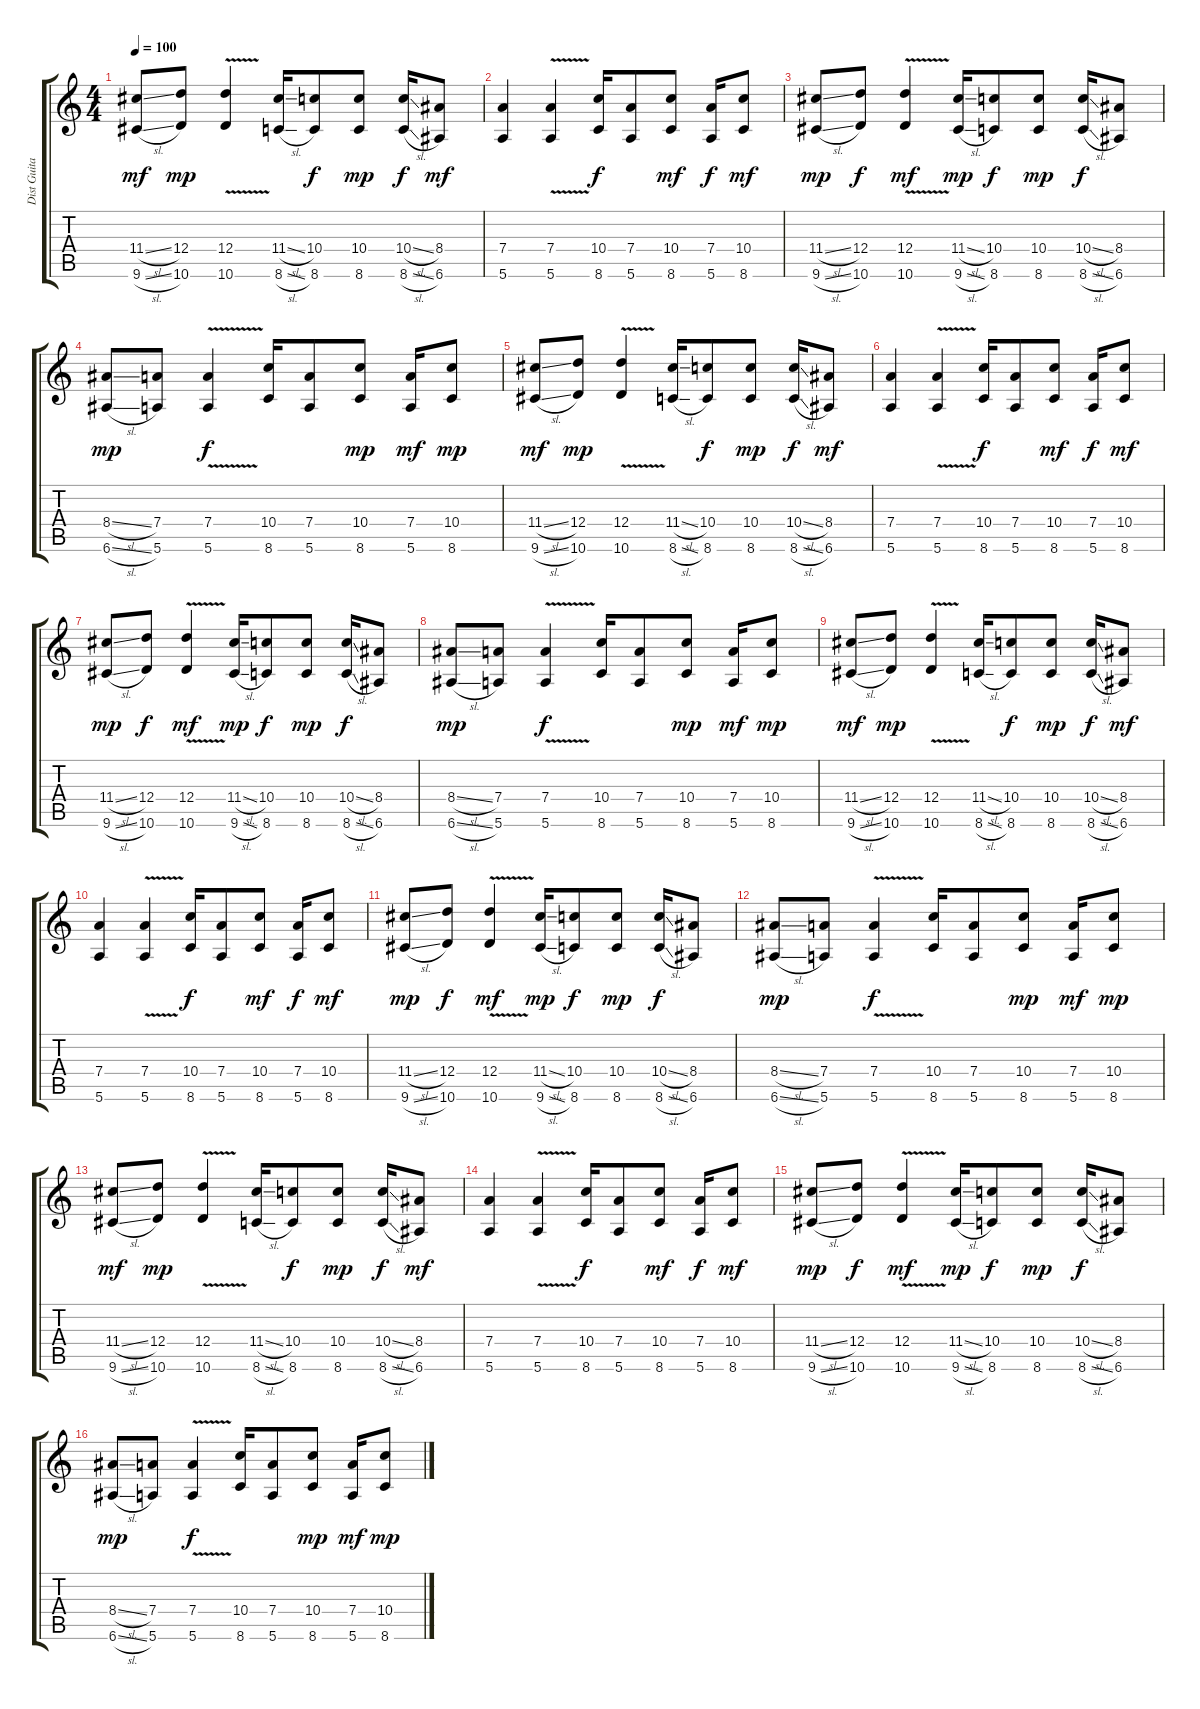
\track ("Dist Guitar" "Dist Guita") {instrument distortionguitar}
\staff {score tabs}
\tuning (E4 B3 G3 D3 A2 E2) {hide}
\ts (4 4)
\tempo 100
\clef g2
\ks c
(11.4{sl} 9.6{sl}).8{dy mf} (12.4 10.6).8{dy mp} (12.4{v} 10.6).4 (11.4{sl} 8.6{sl}).16 (10.4 8.6).8{dy f} (10.4 8.6).8{dy mp} (10.4{sl} 8.6{sl}).16{dy f} (8.4 6.6).8{dy mf} |
(7.4 5.6).4 (7.4{v} 5.6).4 (10.4 8.6).16{dy f} (7.4 5.6).8 (10.4 8.6).8{dy mf} (7.4 5.6).16{dy f} (10.4 8.6).8{dy mf} |
(11.4{sl} 9.6{sl}).8{dy mp} (12.4 10.6).8{dy f} (12.4{v} 10.6).4{dy mf} (11.4{sl} 9.6{sl}).16{dy mp} (10.4 8.6).8{dy f} (10.4 8.6).8{dy mp} (10.4{sl} 8.6{sl}).16{dy f} (8.4 6.6).8 |
(8.4{sl} 6.6{sl}).8{dy mp} (7.4 5.6).8 (7.4{v} 5.6).4{dy f} (10.4 8.6).16 (7.4 5.6).8 (10.4 8.6).8{dy mp} (7.4 5.6).16{dy mf} (10.4 8.6).8{dy mp} |
(11.4{sl} 9.6{sl}).8{dy mf} (12.4 10.6).8{dy mp} (12.4{v} 10.6).4 (11.4{sl} 8.6{sl}).16 (10.4 8.6).8{dy f} (10.4 8.6).8{dy mp} (10.4{sl} 8.6{sl}).16{dy f} (8.4 6.6).8{dy mf} |
(7.4 5.6).4 (7.4{v} 5.6).4 (10.4 8.6).16{dy f} (7.4 5.6).8 (10.4 8.6).8{dy mf} (7.4 5.6).16{dy f} (10.4 8.6).8{dy mf} |
(11.4{sl} 9.6{sl}).8{dy mp} (12.4 10.6).8{dy f} (12.4{v} 10.6).4{dy mf} (11.4{sl} 9.6{sl}).16{dy mp} (10.4 8.6).8{dy f} (10.4 8.6).8{dy mp} (10.4{sl} 8.6{sl}).16{dy f} (8.4 6.6).8 |
(8.4{sl} 6.6{sl}).8{dy mp} (7.4 5.6).8 (7.4{v} 5.6).4{dy f} (10.4 8.6).16 (7.4 5.6).8 (10.4 8.6).8{dy mp} (7.4 5.6).16{dy mf} (10.4 8.6).8{dy mp} |
(11.4{sl} 9.6{sl}).8{dy mf} (12.4 10.6).8{dy mp} (12.4{v} 10.6).4 (11.4{sl} 8.6{sl}).16 (10.4 8.6).8{dy f} (10.4 8.6).8{dy mp} (10.4{sl} 8.6{sl}).16{dy f} (8.4 6.6).8{dy mf} |
(7.4 5.6).4 (7.4{v} 5.6).4 (10.4 8.6).16{dy f} (7.4 5.6).8 (10.4 8.6).8{dy mf} (7.4 5.6).16{dy f} (10.4 8.6).8{dy mf} |
(11.4{sl} 9.6{sl}).8{dy mp} (12.4 10.6).8{dy f} (12.4{v} 10.6).4{dy mf} (11.4{sl} 9.6{sl}).16{dy mp} (10.4 8.6).8{dy f} (10.4 8.6).8{dy mp} (10.4{sl} 8.6{sl}).16{dy f} (8.4 6.6).8 |
(8.4{sl} 6.6{sl}).8{dy mp} (7.4 5.6).8 (7.4{v} 5.6).4{dy f} (10.4 8.6).16 (7.4 5.6).8 (10.4 8.6).8{dy mp} (7.4 5.6).16{dy mf} (10.4 8.6).8{dy mp} |
(11.4{sl} 9.6{sl}).8{dy mf} (12.4 10.6).8{dy mp} (12.4{v} 10.6).4 (11.4{sl} 8.6{sl}).16 (10.4 8.6).8{dy f} (10.4 8.6).8{dy mp} (10.4{sl} 8.6{sl}).16{dy f} (8.4 6.6).8{dy mf} |
(7.4 5.6).4 (7.4{v} 5.6).4 (10.4 8.6).16{dy f} (7.4 5.6).8 (10.4 8.6).8{dy mf} (7.4 5.6).16{dy f} (10.4 8.6).8{dy mf} |
(11.4{sl} 9.6{sl}).8{dy mp} (12.4 10.6).8{dy f} (12.4{v} 10.6).4{dy mf} (11.4{sl} 9.6{sl}).16{dy mp} (10.4 8.6).8{dy f} (10.4 8.6).8{dy mp} (10.4{sl} 8.6{sl}).16{dy f} (8.4 6.6).8 |
(8.4{sl} 6.6{sl}).8{dy mp} (7.4 5.6).8 (7.4{v} 5.6).4{dy f} (10.4 8.6).16 (7.4 5.6).8 (10.4 8.6).8{dy mp} (7.4 5.6).16{dy mf} (10.4 8.6).8{dy mp}
